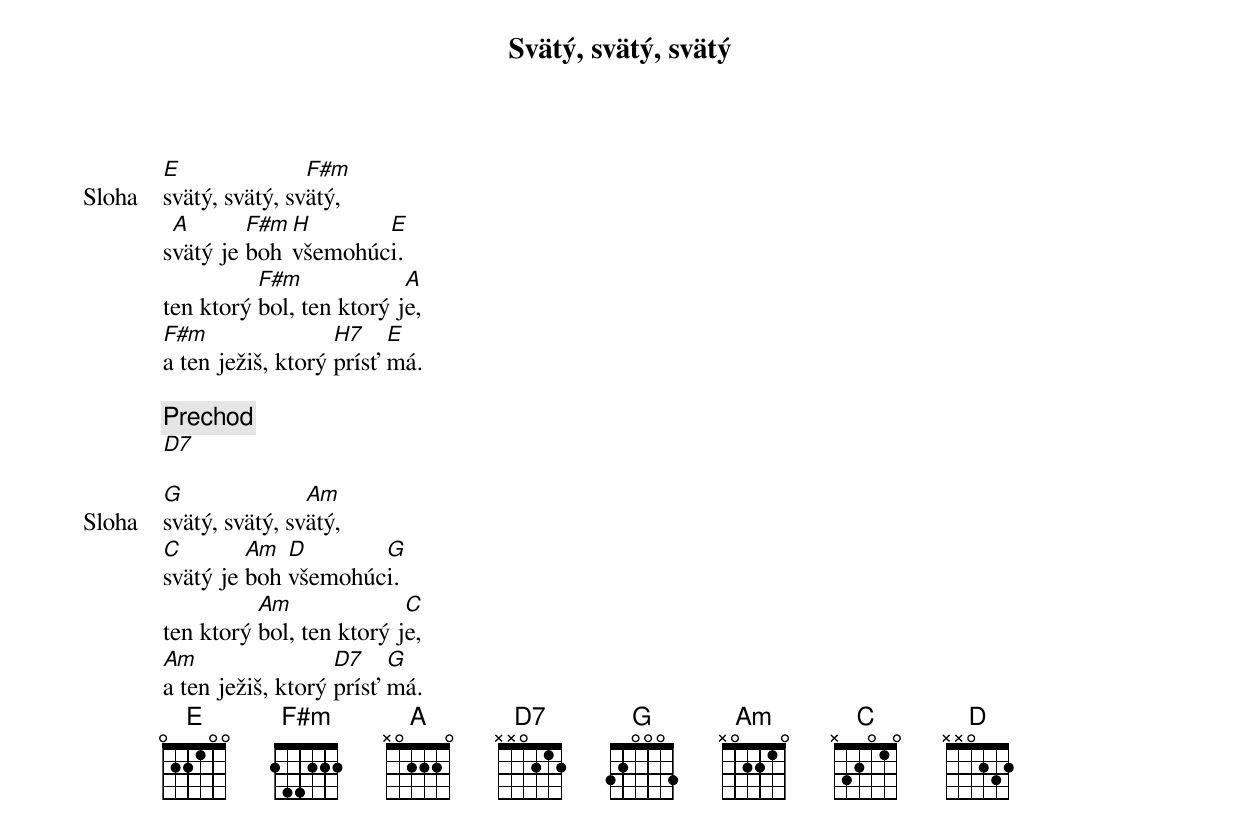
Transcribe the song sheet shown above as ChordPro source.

{title: Svätý, svätý, svätý}

{start_of_verse: Sloha}
[E]svätý, svätý, sv[F#m]ätý,
s[A]vätý je [F#m]boh [H]všemohúc[E]i.
ten ktorý [F#m]bol, ten ktorý j[A]e,
[F#m]a ten ježiš, ktorý [H7]prísť [E]má.
{end_of_verse}

{c: Prechod}
[D7]

{start_of_verse: Sloha}
[G]svätý, svätý, sv[Am]ätý,
[C]svätý je [Am]boh [D]všemohúc[G]i.
ten ktorý [Am]bol, ten ktorý j[C]e,
[Am]a ten ježiš, ktorý [D7]prísť [G]má.
{end_of_verse}
